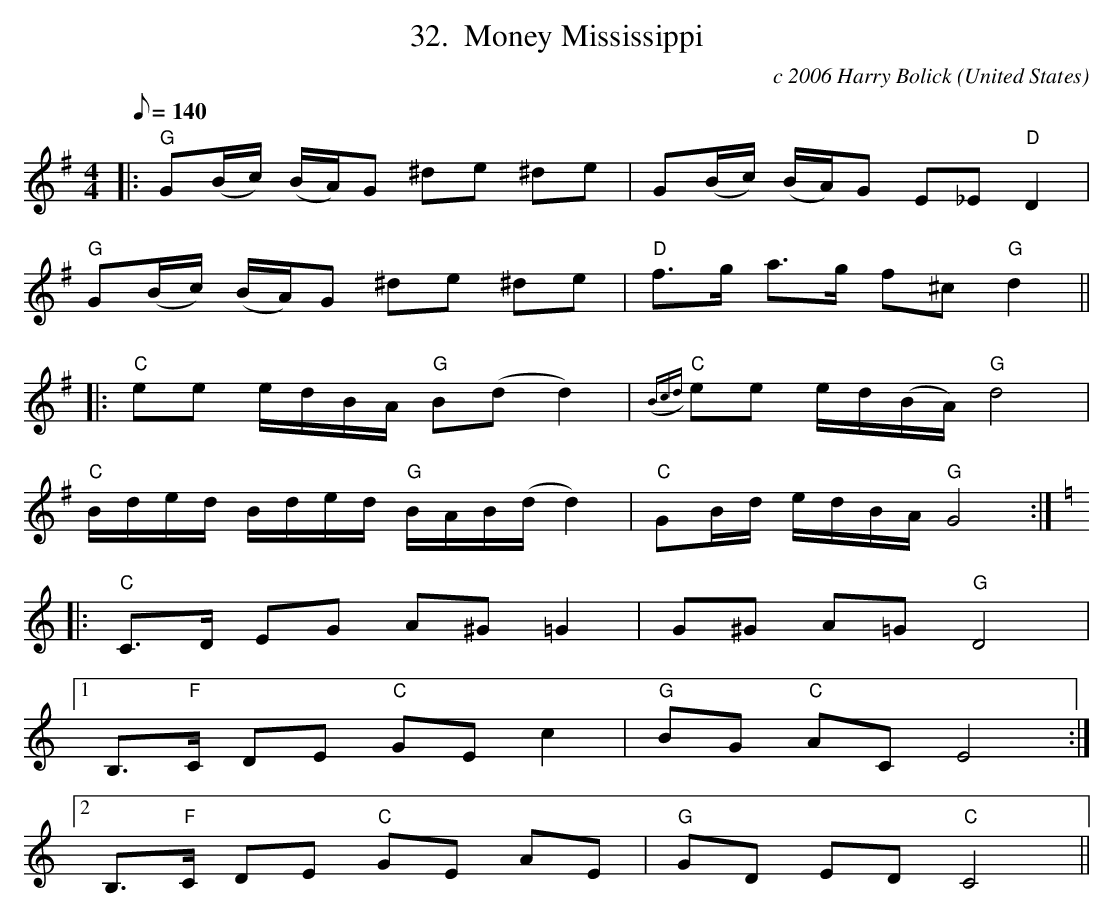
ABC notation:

X:1
T:32.  Money Mississippi
C:c 2006 Harry Bolick
O:United States
M:4/4
L:1/8
Q:140
K:G
|: "G" G(B/2c/2) (B/2A/)G ^de ^de|  G(B/2c/2) (B/2A/)G E_E "D" D2|
"G" G(B/2c/2) (B/2A/)G ^de ^de | "D" f>g a>g  f^c "G" d2 ||
|:  "C" ee e/2d/2B/2A/2 "G" B(d d2) | "C" {(Bcd)}ee e/2d/2(B/2A/2) "G" d4 |
 "C"  B/2d/2e/2d/2 B/2d/2e/2d/2 "G"B/2A/2B/2(d/2 d2) | "C" GB/2d/2 e/2d/2B/2A/2 "G" G4  :|
K:C
|: "C" C>D EG A^G =G2  |G^G A=G "G" D4  |
 [1   B,"F">C DE "C"GE c2 | "G" BG "C" AC E4 :|
[2  B,"F">C DE "C"GE AE  |"G" GD ED "C" C4 ||
